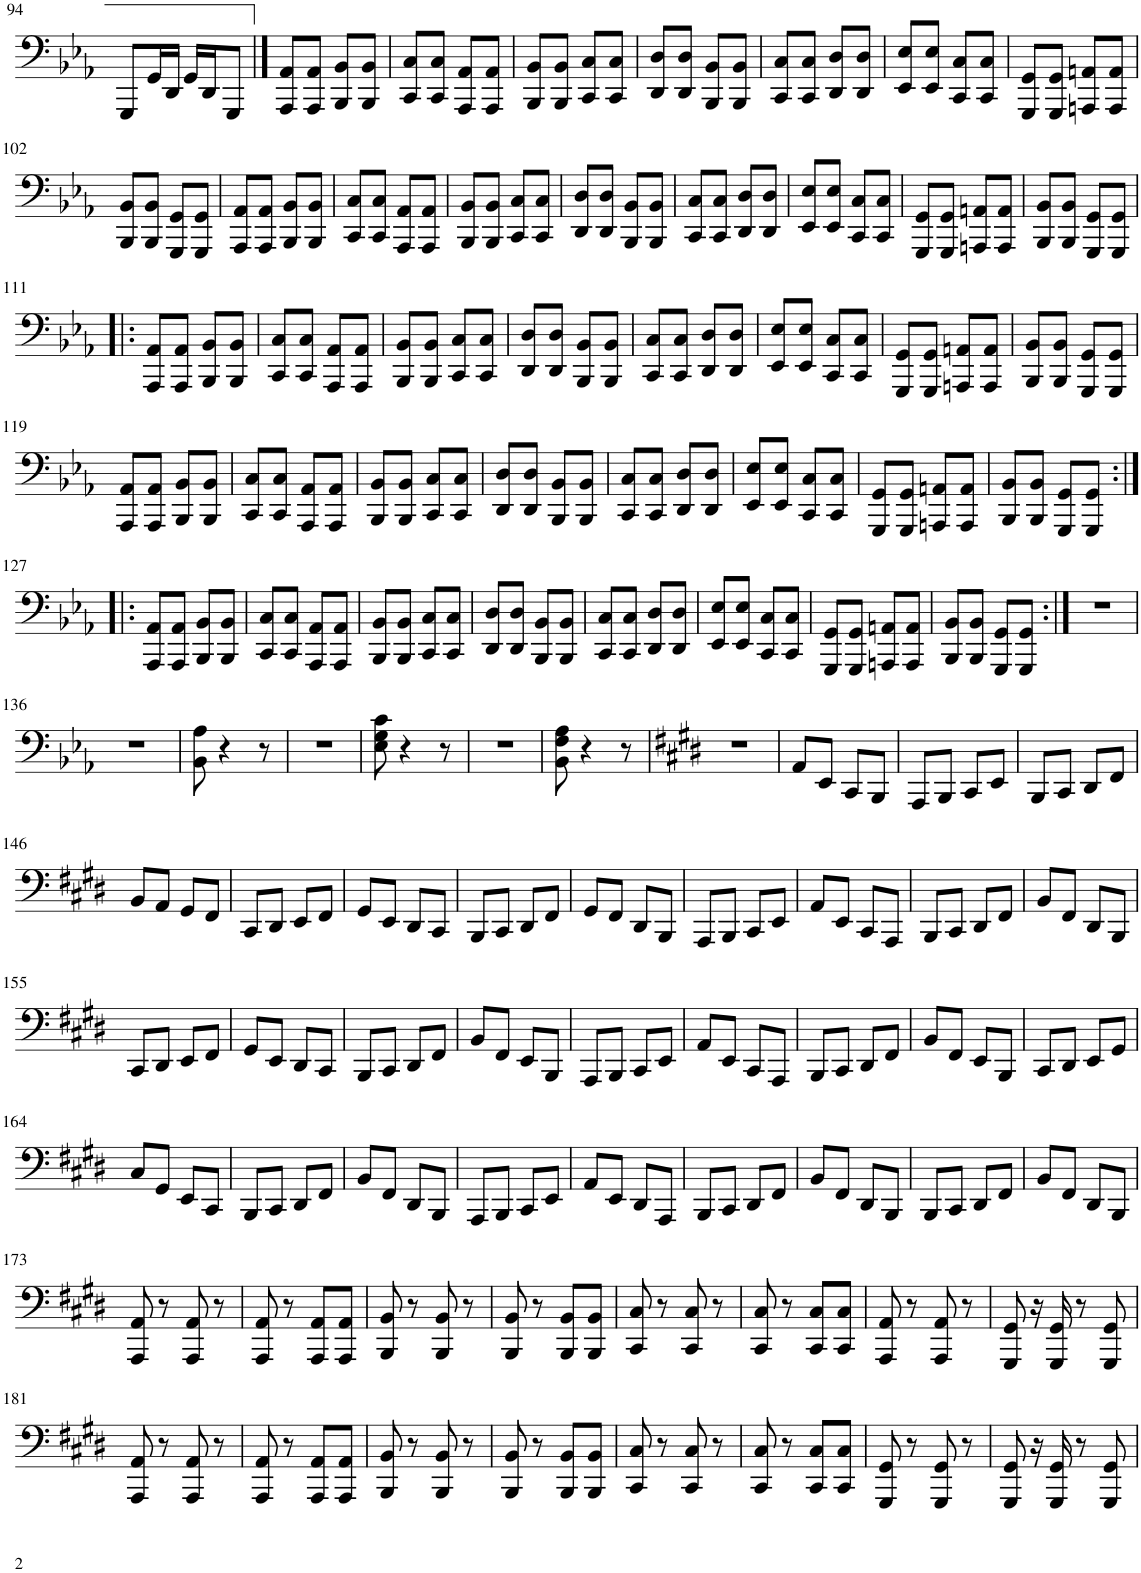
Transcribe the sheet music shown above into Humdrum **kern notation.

**kern
*part1
*staff1
*I"Grand Piano
*I'Pno.
!!LO:PB:g=z
*clefF4
*k[b-e-a-]
*M2/4
=94
8GGG/L
16GG/L
16DD/JJ
16GG/LL
16DD/J
8GGG/J
==95
8AAA-/ 8AA-/L
8AAA-/ 8AA-/J
8BBB-/ 8BB-/L
8BBB-/ 8BB-/J
=96
8CC/ 8C/L
8CC/ 8C/J
8AAA-/ 8AA-/L
8AAA-/ 8AA-/J
=97
8BBB-/ 8BB-/L
8BBB-/ 8BB-/J
8CC/ 8C/L
8CC/ 8C/J
=98
8DD/ 8D/L
8DD/ 8D/J
8BBB-/ 8BB-/L
8BBB-/ 8BB-/J
=99
8CC/ 8C/L
8CC/ 8C/J
8DD/ 8D/L
8DD/ 8D/J
=100
8EE-/ 8E-/L
8EE-/ 8E-/J
8CC/ 8C/L
8CC/ 8C/J
=101
8GGG/ 8GG/L
8GGG/ 8GG/J
8AAAn/ 8AAn/L
8AAA/ 8AA/J
!!LO:LB:g=z
=102
8BBB-/ 8BB-/L
8BBB-/ 8BB-/J
8GGG/ 8GG/L
8GGG/ 8GG/J
=103
8AAA-/ 8AA-/L
8AAA-/ 8AA-/J
8BBB-/ 8BB-/L
8BBB-/ 8BB-/J
=104
8CC/ 8C/L
8CC/ 8C/J
8AAA-/ 8AA-/L
8AAA-/ 8AA-/J
=105
8BBB-/ 8BB-/L
8BBB-/ 8BB-/J
8CC/ 8C/L
8CC/ 8C/J
=106
8DD/ 8D/L
8DD/ 8D/J
8BBB-/ 8BB-/L
8BBB-/ 8BB-/J
=107
8CC/ 8C/L
8CC/ 8C/J
8DD/ 8D/L
8DD/ 8D/J
=108
8EE-/ 8E-/L
8EE-/ 8E-/J
8CC/ 8C/L
8CC/ 8C/J
=109
8GGG/ 8GG/L
8GGG/ 8GG/J
8AAAn/ 8AAn/L
8AAA/ 8AA/J
=110
8BBB-/ 8BB-/L
8BBB-/ 8BB-/J
8GGG/ 8GG/L
8GGG/ 8GG/J
!!LO:LB:g=z
=111!|:
8AAA-/ 8AA-/L
8AAA-/ 8AA-/J
8BBB-/ 8BB-/L
8BBB-/ 8BB-/J
=112
8CC/ 8C/L
8CC/ 8C/J
8AAA-/ 8AA-/L
8AAA-/ 8AA-/J
=113
8BBB-/ 8BB-/L
8BBB-/ 8BB-/J
8CC/ 8C/L
8CC/ 8C/J
=114
8DD/ 8D/L
8DD/ 8D/J
8BBB-/ 8BB-/L
8BBB-/ 8BB-/J
=115
8CC/ 8C/L
8CC/ 8C/J
8DD/ 8D/L
8DD/ 8D/J
=116
8EE-/ 8E-/L
8EE-/ 8E-/J
8CC/ 8C/L
8CC/ 8C/J
=117
8GGG/ 8GG/L
8GGG/ 8GG/J
8AAAn/ 8AAn/L
8AAA/ 8AA/J
=118
8BBB-/ 8BB-/L
8BBB-/ 8BB-/J
8GGG/ 8GG/L
8GGG/ 8GG/J
!!LO:LB:g=z
=119
8AAA-/ 8AA-/L
8AAA-/ 8AA-/J
8BBB-/ 8BB-/L
8BBB-/ 8BB-/J
=120
8CC/ 8C/L
8CC/ 8C/J
8AAA-/ 8AA-/L
8AAA-/ 8AA-/J
=121
8BBB-/ 8BB-/L
8BBB-/ 8BB-/J
8CC/ 8C/L
8CC/ 8C/J
=122
8DD/ 8D/L
8DD/ 8D/J
8BBB-/ 8BB-/L
8BBB-/ 8BB-/J
=123
8CC/ 8C/L
8CC/ 8C/J
8DD/ 8D/L
8DD/ 8D/J
=124
8EE-/ 8E-/L
8EE-/ 8E-/J
8CC/ 8C/L
8CC/ 8C/J
=125
8GGG/ 8GG/L
8GGG/ 8GG/J
8AAAn/ 8AAn/L
8AAA/ 8AA/J
=126
8BBB-/ 8BB-/L
8BBB-/ 8BB-/J
8GGG/ 8GG/L
8GGG/ 8GG/J
!!LO:LB:g=z
=127:|!|:
8AAA-/ 8AA-/L
8AAA-/ 8AA-/J
8BBB-/ 8BB-/L
8BBB-/ 8BB-/J
=128
8CC/ 8C/L
8CC/ 8C/J
8AAA-/ 8AA-/L
8AAA-/ 8AA-/J
=129
8BBB-/ 8BB-/L
8BBB-/ 8BB-/J
8CC/ 8C/L
8CC/ 8C/J
=130
8DD/ 8D/L
8DD/ 8D/J
8BBB-/ 8BB-/L
8BBB-/ 8BB-/J
=131
8CC/ 8C/L
8CC/ 8C/J
8DD/ 8D/L
8DD/ 8D/J
=132
8EE-/ 8E-/L
8EE-/ 8E-/J
8CC/ 8C/L
8CC/ 8C/J
=133
8GGG/ 8GG/L
8GGG/ 8GG/J
8AAAn/ 8AAn/L
8AAA/ 8AA/J
=134
8BBB-/ 8BB-/L
8BBB-/ 8BB-/J
8GGG/ 8GG/L
8GGG/ 8GG/J
=135:|!
2r
!!LO:LB:g=z
=136
2r
=137
8BB-\ 8A-\
4r
8r
=138
2r
=139
8E-\ 8G\ 8c\
4r
8r
=140
2r
=141
8BB-\ 8F\ 8A-\
4r
8r
=142
*k[f#c#g#d#]
2r
=143
8AA/L
8EE/J
8CC#/L
8BBB/J
=144
8AAA/L
8BBB/J
8CC#/L
8EE/J
=145
8BBB/L
8CC#/J
8DD#/L
8FF#/J
!!LO:LB:g=z
=146
8BB/L
8AA/J
8GG#/L
8FF#/J
=147
8CC#/L
8DD#/J
8EE/L
8FF#/J
=148
8GG#/L
8EE/J
8DD#/L
8CC#/J
=149
8BBB/L
8CC#/J
8DD#/L
8FF#/J
=150
8GG#/L
8FF#/J
8DD#/L
8BBB/J
=151
8AAA/L
8BBB/J
8CC#/L
8EE/J
=152
8AA/L
8EE/J
8CC#/L
8AAA/J
=153
8BBB/L
8CC#/J
8DD#/L
8FF#/J
=154
8BB/L
8FF#/J
8DD#/L
8BBB/J
!!LO:LB:g=z
=155
8CC#/L
8DD#/J
8EE/L
8FF#/J
=156
8GG#/L
8EE/J
8DD#/L
8CC#/J
=157
8BBB/L
8CC#/J
8DD#/L
8FF#/J
=158
8BB/L
8FF#/J
8EE/L
8BBB/J
=159
8AAA/L
8BBB/J
8CC#/L
8EE/J
=160
8AA/L
8EE/J
8CC#/L
8AAA/J
=161
8BBB/L
8CC#/J
8DD#/L
8FF#/J
=162
8BB/L
8FF#/J
8EE/L
8BBB/J
=163
8CC#/L
8DD#/J
8EE/L
8GG#/J
!!LO:LB:g=z
=164
8C#/L
8GG#/J
8EE/L
8CC#/J
=165
8BBB/L
8CC#/J
8DD#/L
8FF#/J
=166
8BB/L
8FF#/J
8DD#/L
8BBB/J
=167
8AAA/L
8BBB/J
8CC#/L
8EE/J
=168
8AA/L
8EE/J
8DD#/L
8AAA/J
=169
8BBB/L
8CC#/J
8DD#/L
8FF#/J
=170
8BB/L
8FF#/J
8DD#/L
8BBB/J
=171
8BBB/L
8CC#/J
8DD#/L
8FF#/J
=172
8BB/L
8FF#/J
8DD#/L
8BBB/J
!!LO:LB:g=z
=173
8AAA/ 8AA/
8r
8AAA/ 8AA/
8r
=174
8AAA/ 8AA/
8r
8AAA/ 8AA/L
8AAA/ 8AA/J
=175
8BBB/ 8BB/
8r
8BBB/ 8BB/
8r
=176
8BBB/ 8BB/
8r
8BBB/ 8BB/L
8BBB/ 8BB/J
=177
8CC#/ 8C#/
8r
8CC#/ 8C#/
8r
=178
8CC#/ 8C#/
8r
8CC#/ 8C#/L
8CC#/ 8C#/J
=179
8AAA/ 8AA/
8r
8AAA/ 8AA/
8r
=180
8GGG#/ 8GG#/
16r
16GGG#/ 16GG#/
8r
8GGG#/ 8GG#/
!!LO:LB:g=z
=181
8AAA/ 8AA/
8r
8AAA/ 8AA/
8r
=182
8AAA/ 8AA/
8r
8AAA/ 8AA/L
8AAA/ 8AA/J
=183
8BBB/ 8BB/
8r
8BBB/ 8BB/
8r
=184
8BBB/ 8BB/
8r
8BBB/ 8BB/L
8BBB/ 8BB/J
=185
8CC#/ 8C#/
8r
8CC#/ 8C#/
8r
=186
8CC#/ 8C#/
8r
8CC#/ 8C#/L
8CC#/ 8C#/J
=187
8GGG#/ 8GG#/
8r
8GGG#/ 8GG#/
8r
=188
8GGG#/ 8GG#/
16r
16GGG#/ 16GG#/
8r
8GGG#/ 8GG#/
=
*-
